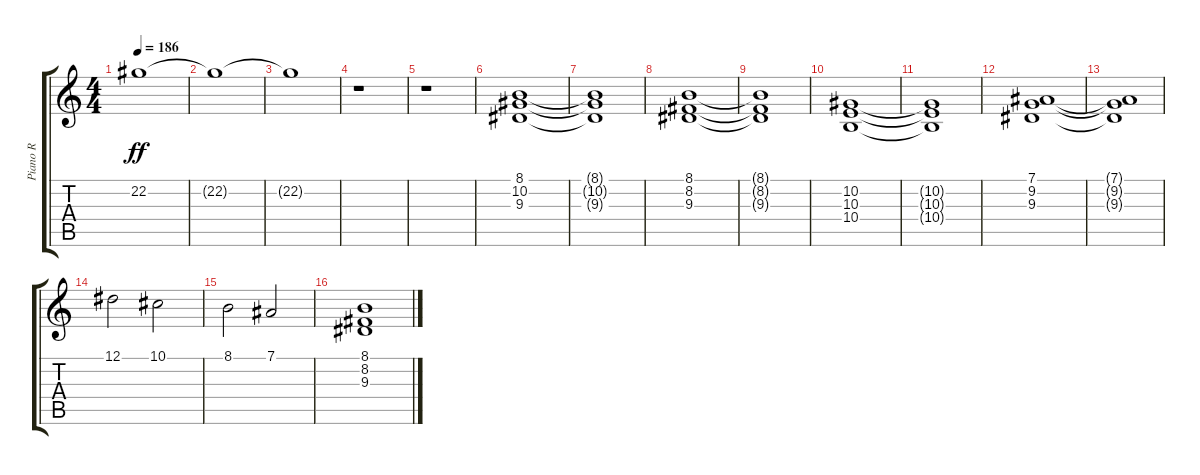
\track ("Piano R" "Piano R") {instrument brightacousticpiano}
\staff {score tabs}
\tuning (Eb4 Bb3 Gb3 Db3 Ab2 Eb2) {hide}
\ts (4 4)
\tempo 186
\clef g2
\ks c
22.2{t}.1{dy ff} |
22.2{t}.1 |
22.2{t}.1 |
r.1 |
r.1 |
(8.1 10.2 9.3).1 |
(8.1{t} 10.2{t} 9.3{t}).1 |
(8.1 8.2 9.3).1 |
(8.1{t} 8.2{t} 9.3{t}).1 |
(10.2 10.3 10.4).1 |
(10.2{t} 10.3{t} 10.4{t}).1 |
(7.1 9.2 9.3).1 |
(7.1{t} 9.2{t} 9.3{t}).1 |
12.1.2 10.1.2 |
8.1.2 7.1.2 |
(8.1 8.2 9.3).1
